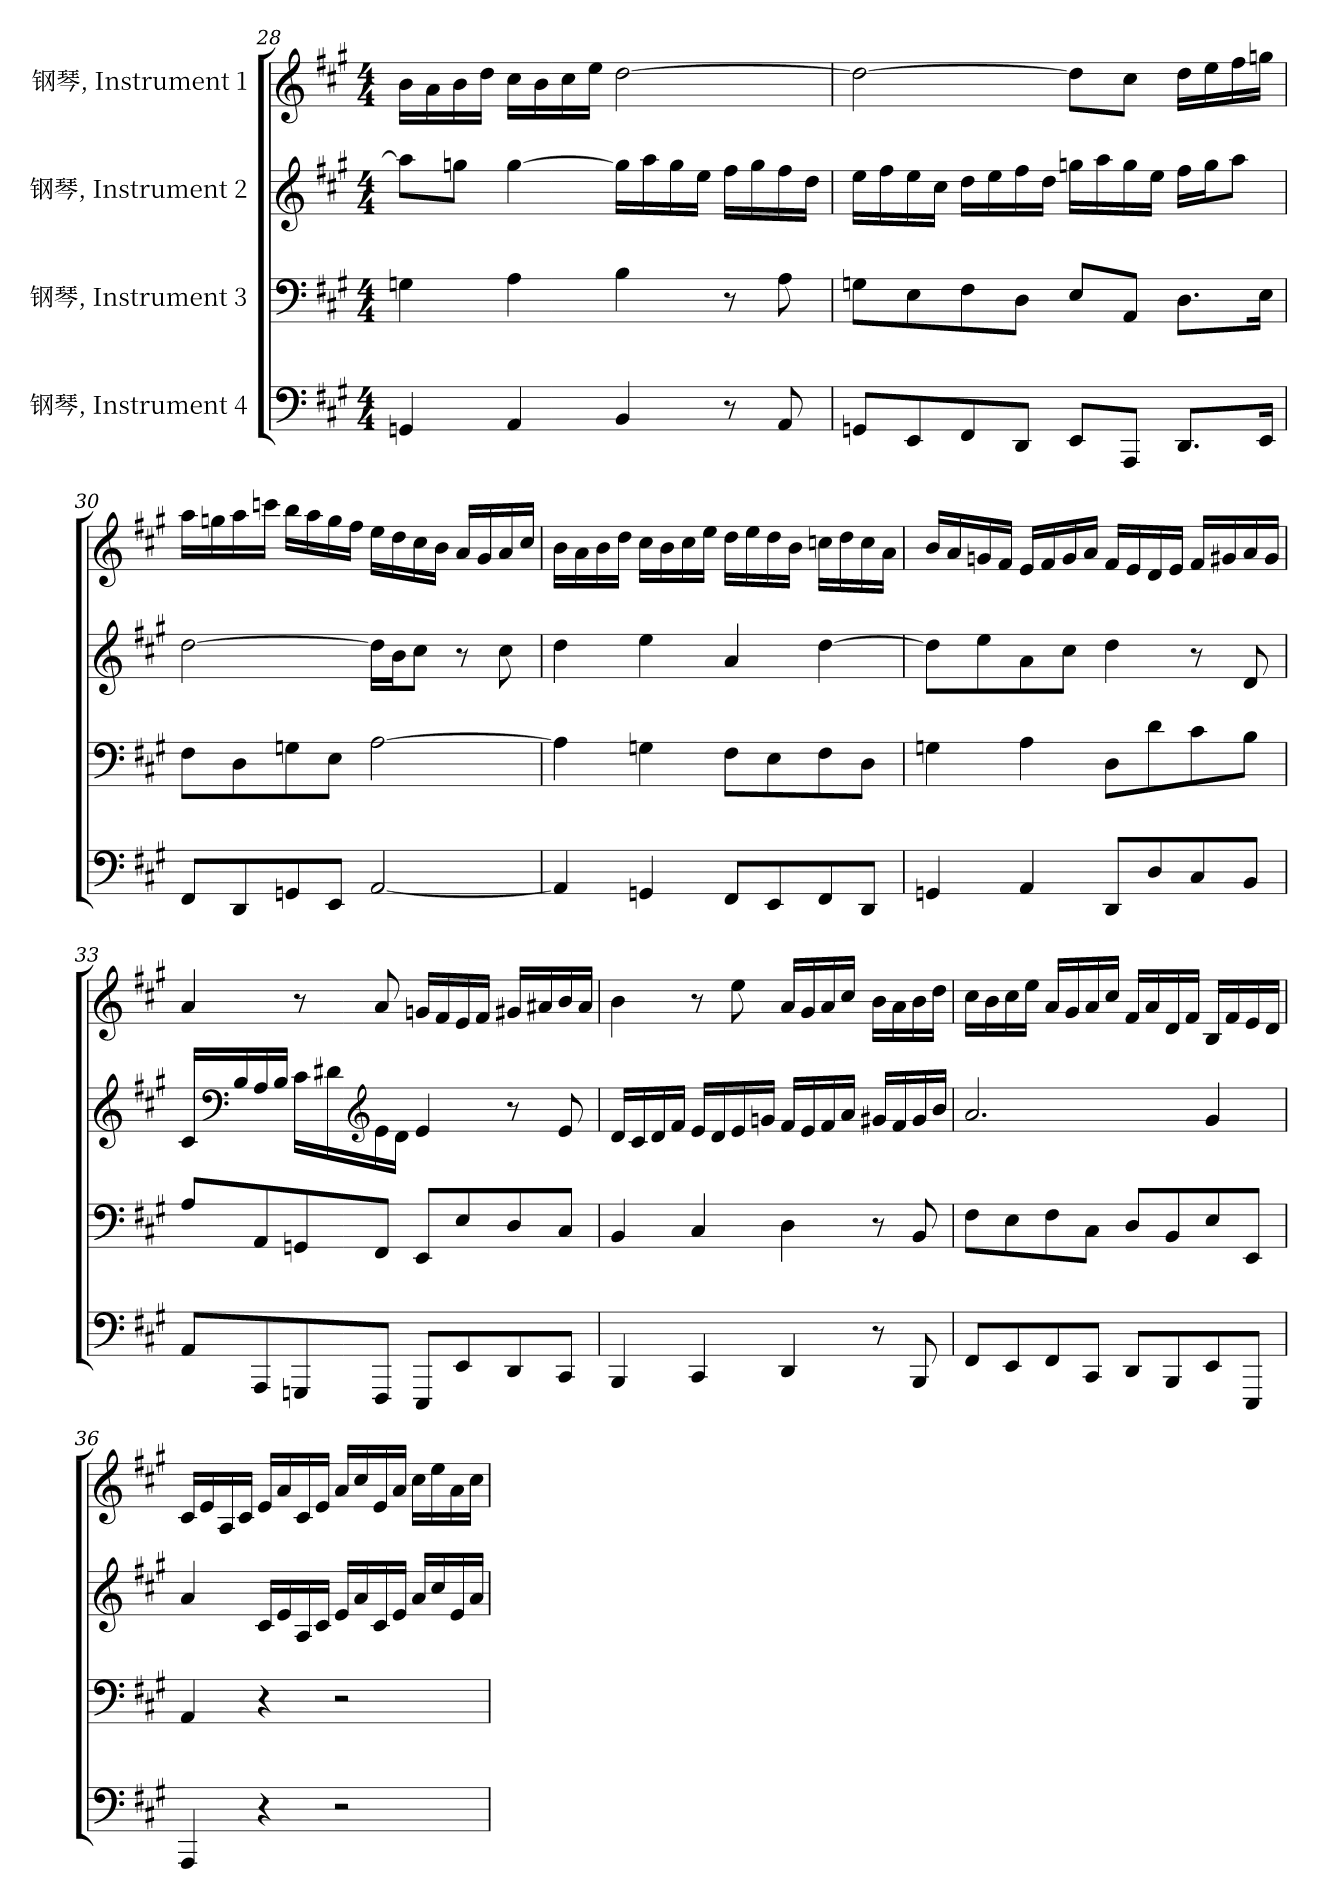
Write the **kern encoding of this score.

**kern	**kern	**kern	**kern
*part4	*part3	*part2	*part1
*staff4	*staff3	*staff2	*staff1
*I"钢琴, Instrument 4	*I"钢琴, Instrument 3	*I"钢琴, Instrument 2	*I"钢琴, Instrument 1
!!LO:LB:g=z
*clefF4	*clefF4	*clefG2	*clefG2
*k[f#c#g#]	*k[f#c#g#]	*k[f#c#g#]	*k[f#c#g#]
*M4/4	*M4/4	*M4/4	*M4/4
=28	=28	=28	=28
4GGn/	4Gn\	8aa\L]	16b\LL
.	.	.	16a\
.	.	8ggn\J	16b\
.	.	.	16dd\JJ
4AA/	4A\	[4gg\	16cc#\LL
.	.	.	16b\
.	.	.	16cc#\
.	.	.	16ee\JJ
4BB/	4B\	16gg\LL]	[2dd\
.	.	16aa\	.
.	.	16gg\	.
.	.	16ee\JJ	.
8r	8r	16ff#\LL	.
.	.	16gg\	.
8AA/	8A\	16ff#\	.
.	.	16dd\JJ	.
=29	=29	=29	=29
8GGn/L	8Gn\L	16ee\LL	2dd\_
.	.	16ff#\	.
8EE/	8E\	16ee\	.
.	.	16cc#\JJ	.
8FF#/	8F#\	16dd\LL	.
.	.	16ee\	.
8DD/J	8D\J	16ff#\	.
.	.	16dd\JJ	.
8EE/L	8E/L	16ggn\LL	8dd\L]
.	.	16aa\	.
8AAA/J	8AA/J	16gg\	8cc#\J
.	.	16ee\JJ	.
8.DD/L	8.D\L	16ff#\LL	16dd\LL
.	.	16gg\J	16ee\
.	.	8aa\J	16ff#\
16EE/Jk	16E\Jk	.	16ggn\JJ
!!LO:LB:g=z
=30	=30	=30	=30
8FF#/L	8F#\L	[2dd\	16aa\LL
.	.	.	16ggn\
8DD/	8D\	.	16aa\
.	.	.	16cccn\JJ
8GGn/	8Gn\	.	16bb\LL
.	.	.	16aa\
8EE/J	8E\J	.	16gg\
.	.	.	16ff#\JJ
[2AA/	[2A\	16dd\LL]	16ee\LL
.	.	16b\J	16dd\
.	.	8cc#\J	16cc#\
.	.	.	16b\JJ
.	.	8r	16a/LL
.	.	.	16g#/
.	.	8cc#\	16a/
.	.	.	16cc#/JJ
=31	=31	=31	=31
4AA/]	4A\]	4dd\	16b\LL
.	.	.	16a\
.	.	.	16b\
.	.	.	16dd\JJ
4GGn/	4Gn\	4ee\	16cc#\LL
.	.	.	16b\
.	.	.	16cc#\
.	.	.	16ee\JJ
8FF#/L	8F#\L	4a/	16dd\LL
.	.	.	16ee\
8EE/	8E\	.	16dd\
.	.	.	16b\JJ
8FF#/	8F#\	[4dd\	16ccn\LL
.	.	.	16dd\
8DD/J	8D\J	.	16cc\
.	.	.	16a\JJ
!!LO:PB:g=z
=32	=32	=32	=32
4GGn/	4Gn\	8dd\L]	16b/LL
.	.	.	16a/
.	.	8ee\	16gn/
.	.	.	16f#/JJ
4AA/	4A\	8a\	16e/LL
.	.	.	16f#/
.	.	8cc#\J	16g/
.	.	.	16a/JJ
8DD/L	8D\L	4dd\	16f#/LL
.	.	.	16e/
8D/	8d\	.	16d/
.	.	.	16e/JJ
8C#/	8c#\	8r	16f#/LL
.	.	.	16g#X/
8BB/J	8B\J	8d/	16a/
.	.	.	16g#/JJ
=33	=33	=33	=33
8AA/L	8A/L	16c#/LL	4a/
*	*	*clefF4	*
.	.	16B/	.
8AAA/	8AA/	16A/	.
.	.	16B/JJ	.
8GGGn/	8GGn/	16c#\LL	8r
.	.	16d#X\	.
*	*	*clefG2	*
8FFF#/J	8FF#/J	16e\	8a/
.	.	16d#\JJ	.
8EEE/L	8EE/L	4e/	16gn/LL
.	.	.	16f#/
8EE/	8E/	.	16e/
.	.	.	16f#/JJ
8DD/	8D/	8r	16g#X/LL
.	.	.	16a#X/
8CC#/J	8C#/J	8e/	16b/
.	.	.	16a#/JJ
!!LO:LB:g=z
=34	=34	=34	=34
4BBB/	4BB/	16d/LL	4b\
.	.	16c#/	.
.	.	16d/	.
.	.	16f#/JJ	.
4CC#/	4C#/	16e/LL	8r
.	.	16d/	.
.	.	16e/	8ee\
.	.	16gn/JJ	.
4DD/	4D\	16f#/LL	16a/LL
.	.	16e/	16g#/
.	.	16f#/	16a/
.	.	16a/JJ	16cc#/JJ
8r	8r	16g#X/LL	16b\LL
.	.	16f#/	16a\
8BBB/	8BB/	16g#/	16b\
.	.	16b/JJ	16dd\JJ
=35	=35	=35	=35
8FF#/L	8F#\L	2.a/	16cc#\LL
.	.	.	16b\
8EE/	8E\	.	16cc#\
.	.	.	16ee\JJ
8FF#/	8F#\	.	16a/LL
.	.	.	16g#/
8CC#/J	8C#\J	.	16a/
.	.	.	16cc#/JJ
8DD/L	8D/L	.	16f#/LL
.	.	.	16a/
8BBB/	8BB/	.	16d/
.	.	.	16f#/JJ
8EE/	8E/	4g#/	16B/LL
.	.	.	16f#/
8EEE/J	8EE/J	.	16e/
.	.	.	16d/JJ
!!LO:LB:g=z
=36	=36	=36	=36
4AAA/	4AA/	4a/	16c#/LL
.	.	.	16e/
.	.	.	16A/
.	.	.	16c#/JJ
4r	4r	16c#/LL	16e/LL
.	.	16e/	16a/
.	.	16A/	16c#/
.	.	16c#/JJ	16e/JJ
2r	2r	16e/LL	16a/LL
.	.	16a/	16cc#/
.	.	16c#/	16e/
.	.	16e/JJ	16a/JJ
.	.	16a/LL	16cc#\LL
.	.	16cc#/	16ee\
.	.	16e/	16a\
.	.	16a/JJ	16cc#\JJ
=	=	=	=
*-	*-	*-	*-
